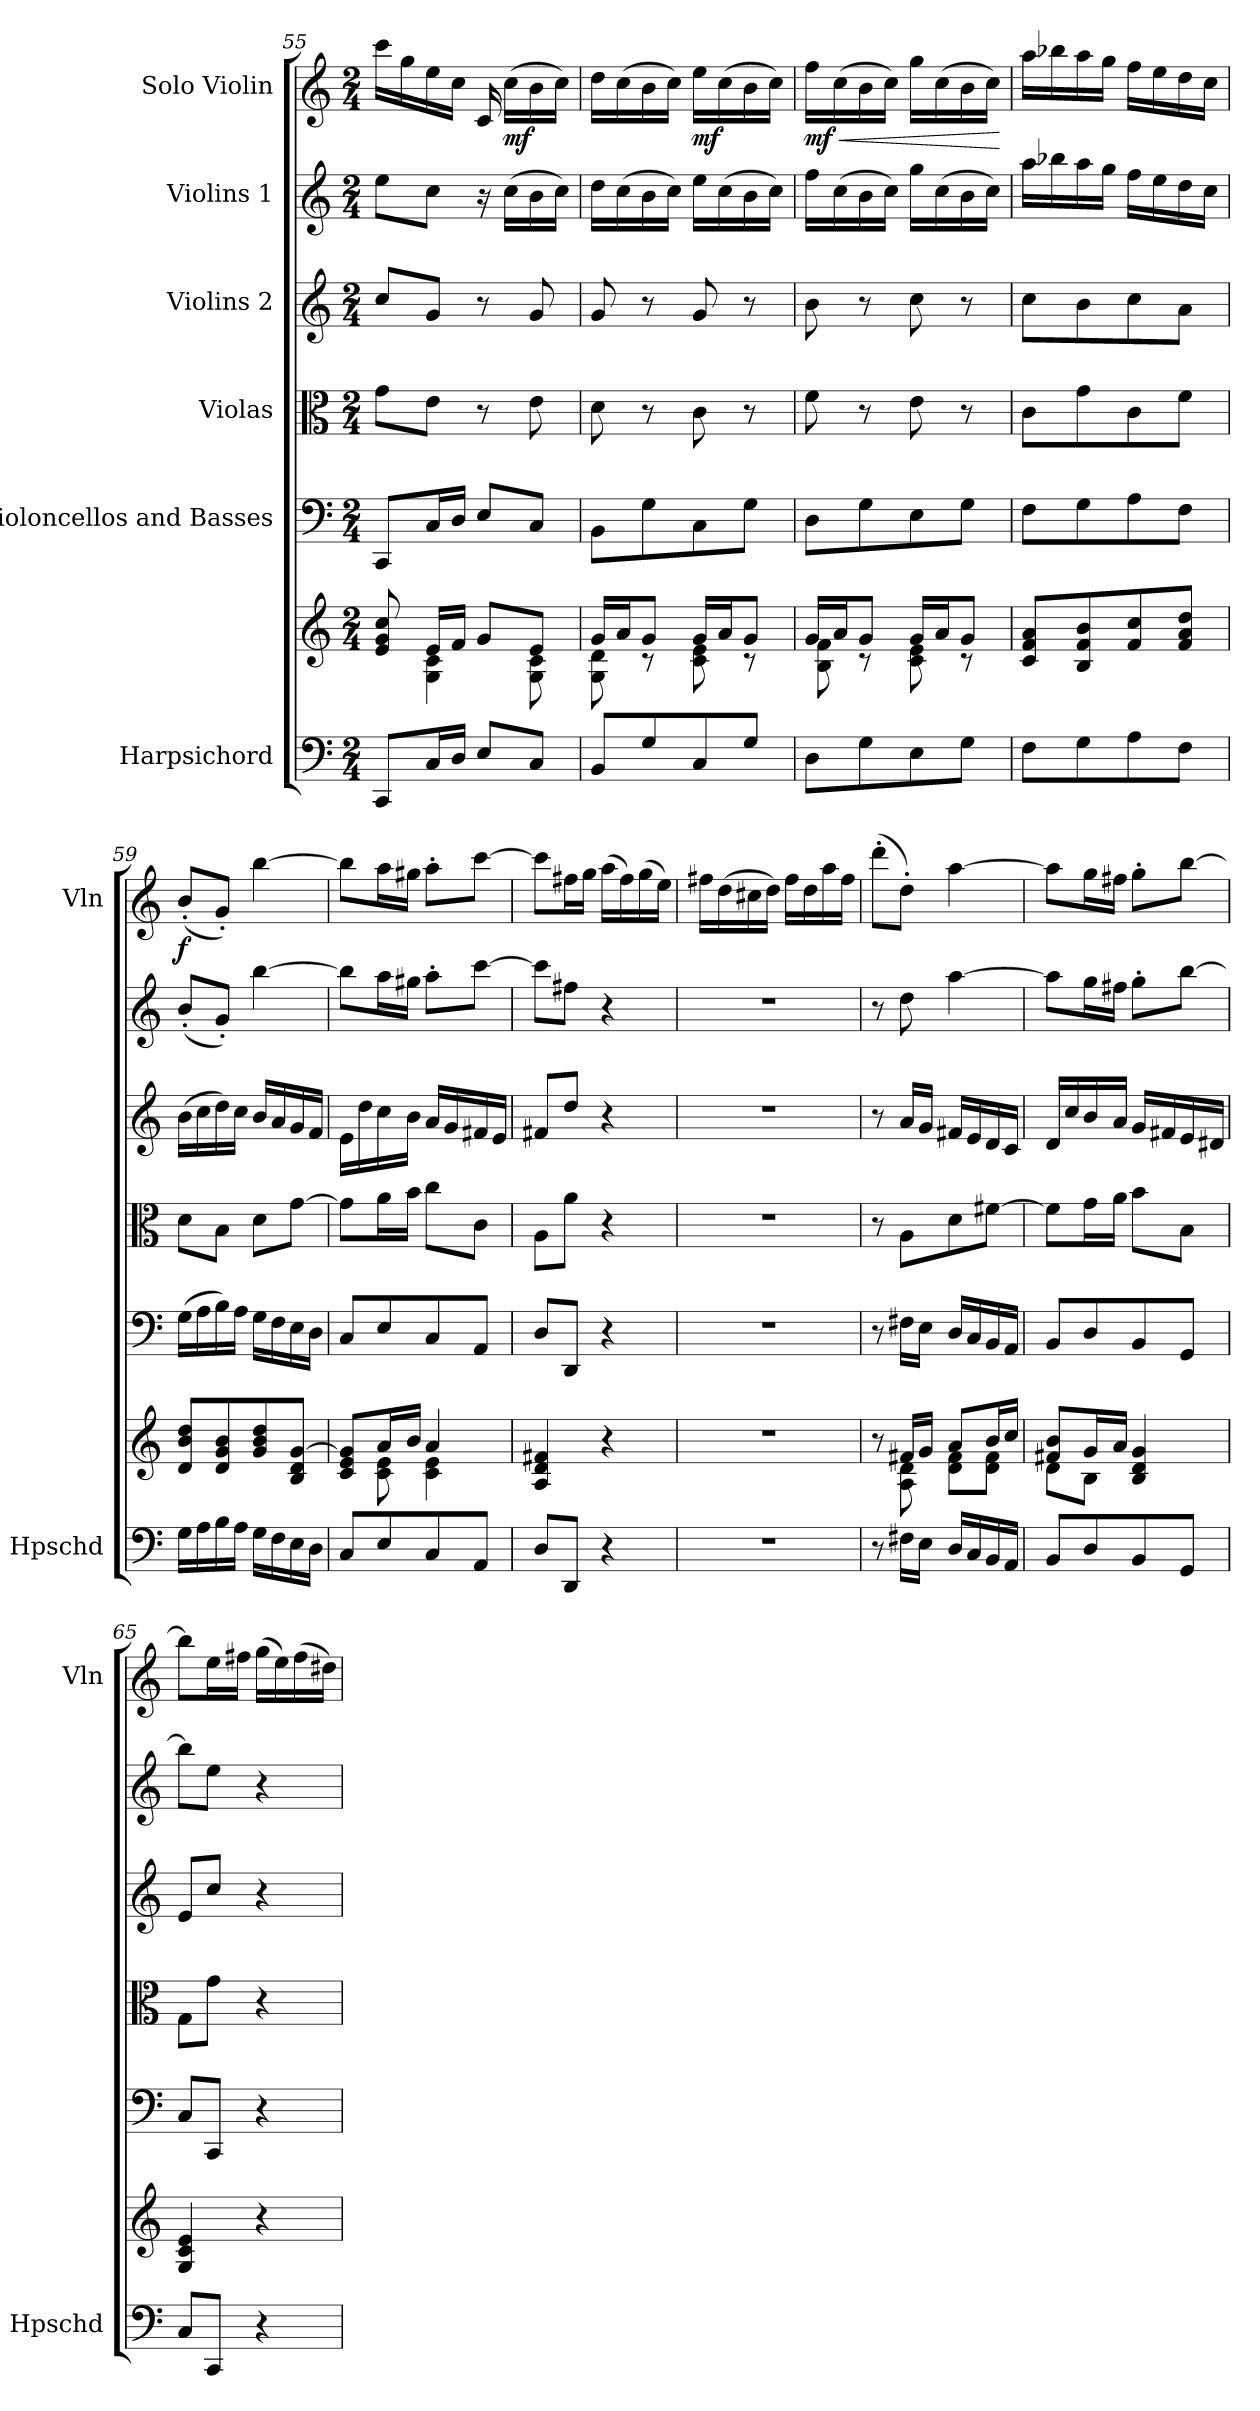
**kern	**kern	**kern	**kern	**kern	**kern	**kern	**dynam
*part6	*part6	*part5	*part4	*part3	*part2	*part1	*part1
*staff7	*staff6	*staff5	*staff4	*staff3	*staff2	*staff1	*staff1
*I"Harpsichord	*	*I"Violoncellos  and Basses	*I"Violas	*I"Violins 2	*I"Violins 1	*I"Solo Violin	*
*I'Hpschd	*	*	*	*	*	*I'Vln	*
*clefF4	*clefG2	*clefF4	*clefC3	*clefG2	*clefG2	*clefG2	*
*k[]	*k[]	*k[]	*k[]	*k[]	*k[]	*k[]	*
*C:	*C:	*C:	*C:	*C:	*C:	*C:	*
*M2/4	*M2/4	*M2/4	*M2/4	*M2/4	*M2/4	*M2/4	*
=55	=55	=55	=55	=55	=55	=55	=55
*	*^	*	*	*	*	*	*
8CC/L	8e/ 8g/ 8cc/	8ryy	8CC/L	8g\L	8cc/L	8ee\L	16ccc\LL	.
.	.	.	.	.	.	.	16gg\	.
16C/L	16e/LL	4G\ 4c\	16C/L	8e\J	8g/J	8cc\J	16ee\	.
16D/JJ	16f/JJ	.	16D/JJ	.	.	.	16cc\JJ	.
8E/L	8g/L	.	8E/L	8r	8r	16r	16c/	.
!	!	!	!	!	!	!	!	!LO:DY:b
.	.	.	.	.	.	(16cc\LL	(16cc\LL	mf
8C/J	8e/J	8G\ 8c\	8C/J	8e\	8g/	16b\	16b\	.
.	.	.	.	.	.	16cc\JJ)	16cc\JJ)	.
=56	=56	=56	=56	=56	=56	=56	=56	=56
8BB/L	16g/LL	8G\ 8d\	8BB\L	8d\	8g/	16dd\LL	16dd\LL	.
.	16a/J	.	.	.	.	(16cc\	(16cc\	.
8G/	8g/J	8rc	8G\	8r	8r	16b\	16b\	.
.	.	.	.	.	.	16cc\JJ)	16cc\JJ)	.
!	!	!	!	!	!	!	!	!LO:DY:b
8C/	16g/LL	8c\ 8e\	8C\	8c\	8g/	16ee\LL	16ee\LL	mf
.	16a/J	.	.	.	.	(16cc\	(16cc\	.
8G/J	8g/J	8rc	8G\J	8r	8r	16b\	16b\	.
.	.	.	.	.	.	16cc\JJ)	16cc\JJ)	.
=57	=57	=57	=57	=57	=57	=57	=57	=57
!	!	!	!	!	!	!	!	!LO:HP:b
!	!	!	!	!	!	!	!	!LO:DY:n=1:b
8D\L	16g/LL	8B\ 8f\	8D\L	8f\	8b\	16ff\LL	16ff\LL	< mf
.	16a/J	.	.	.	.	(16cc\	(16cc\	.
8G\	8g/J	8rc	8G\	8r	8r	16b\	16b\	.
.	.	.	.	.	.	16cc\JJ)	16cc\JJ)	.
8E\	16g/LL	8c\ 8e\	8E\	8e\	8cc\	16gg\LL	16gg\LL	.
.	16a/J	.	.	.	.	(16cc\	(16cc\	.
8G\J	8g/J	8rc	8G\J	8r	8r	16b\	16b\	.
.	.	.	.	.	.	16cc\JJ)	16cc\JJ)	.
*	*v	*v	*	*	*	*	*	*
.	.	.	.	.	.	.	[
=58	=58	=58	=58	=58	=58	=58	=58
8F\L	8c/ 8f/ 8a/L	8F\L	8c\L	8cc\L	16aa\LL	16aa\LL	.
.	.	.	.	.	16bb-X\	16bb-X\	.
8G\	8B/ 8f/ 8b/	8G\	8g\	8b\	16aa\	16aa\	.
.	.	.	.	.	16gg\JJ	16gg\JJ	.
8A\	8f/ 8cc/	8A\	8c\	8cc\	16ff\LL	16ff\LL	.
.	.	.	.	.	16ee\	16ee\	.
8F\J	8f/ 8a/ 8dd/J	8F\J	8f\J	8a\J	16dd\	16dd\	.
.	.	.	.	.	16cc\JJ	16cc\JJ	.
!!LO:PB:g=z
=59	=59	=59	=59	=59	=59	=59	=59
!	!	!	!	!	!	!	!LO:DY:b
16G\LL	8d/ 8b/ 8dd/L	(16G\LL	8d\L	(16b\LL	(8b'/L	(8b'/L	f
16A\	.	16A\	.	16cc\	.	.	.
16B\	8d/ 8g/ 8b/	16B\)	8B\J	16dd\)	8g'/J)	8g'/J)	.
16A\JJ	.	16A\JJ	.	16cc\JJ	.	.	.
16G\LL	8g/ 8b/ 8dd/	16G\LL	8d\L	16b/LL	[4bb\	[4bb\	.
16F\	.	16F\	.	16a/	.	.	.
16E\	8B/ 8d/ [8g/J	16E\	[8g\J	16g/	.	.	.
16D\JJ	.	16D\JJ	.	16f/JJ	.	.	.
=60	=60	=60	=60	=60	=60	=60	=60
*	*^	*	*	*	*	*	*
8C/L	8c/ 8e/ 8g/]L	8ryy	8C/L	8g\L]	16e\LL	8bb\L]	8bb\L]	.
.	.	.	.	.	16dd\	.	.	.
8E/	16a/L	8c\ 8e\	8E/	16a\L	16cc\	16aa\L	16aa\L	.
.	16b/JJ	.	.	16b\JJ	16b\JJ	16gg#X\JJ	16gg#X\JJ	.
8C/	4a/	4c\ 4e\	8C/	8cc\L	16a/LL	8aa'\L	8aa'\L	.
.	.	.	.	.	16g/	.	.	.
8AA/J	.	.	8AA/J	8c\J	16f#X/	[8ccc\J	[8ccc\J	.
.	.	.	.	.	16e/JJ	.	.	.
*	*v	*v	*	*	*	*	*	*
=61	=61	=61	=61	=61	=61	=61	=61
8D/L	4A/ 4d/ 4f#X/	8D/L	8A\L	8f#X/L	8ccc\L]	8ccc\L]	.
8DD/J	.	8DD/J	8a\J	8dd/J	8ff#X\J	16ff#X\L	.
.	.	.	.	.	.	16gg\JJ	.
4r	4r	4r	4r	4r	4r	(16aa\LL	.
.	.	.	.	.	.	16ff#\)	.
.	.	.	.	.	.	(16gg\	.
.	.	.	.	.	.	16ee\JJ)	.
=62	=62	=62	=62	=62	=62	=62	=62
2r	2r	2r	2r	2r	2r	16ff#X\LL	.
.	.	.	.	.	.	(16dd\	.
.	.	.	.	.	.	16cc#X\	.
.	.	.	.	.	.	16dd\JJ)	.
.	.	.	.	.	.	16ff#\LL	.
.	.	.	.	.	.	16dd\	.
.	.	.	.	.	.	16aa\	.
.	.	.	.	.	.	16ff#\JJ	.
=63	=63	=63	=63	=63	=63	=63	=63
*	*^	*	*	*	*	*	*
8r	8r	8ryy	8r	8r	8r	8r	(8ddd'\L	.
16F#X\LL	16f#X/LL	8A\ 8d\	16F#X\LL	8A\L	16a/LL	8dd\	8dd'\J)	.
16E\JJ	16g/JJ	.	16E\JJ	.	16g/JJ	.	.	.
16D/LL	8a/L	8d\ 8f#\L	16D/LL	8d\	16f#X/LL	[4aa\	[4aa\	.
16C/	.	.	16C/	.	16e/	.	.	.
16BB/	16b/L	8d\ 8f#\J	16BB/	[8f#X\J	16d/	.	.	.
16AA/JJ	16cc/JJ	.	16AA/JJ	.	16c/JJ	.	.	.
=64	=64	=64	=64	=64	=64	=64	=64	=64
8BB/L	8f#X/ 8b/L	8d\L	8BB/L	8f#\L]	16d/LL	8aa\L]	8aa\L]	.
.	.	.	.	.	16cc/	.	.	.
8D/	16g/L	8B\J	8D/	16g\L	16b/	16gg\L	16gg\L	.
.	16a/JJ	.	.	16a\JJ	16a/JJ	16ff#X\JJ	16ff#X\JJ	.
8BB/	4B/ 4d/ 4g/	4ryy	8BB/	8b\L	16g/LL	8gg'\L	8gg'\L	.
.	.	.	.	.	16f#X/	.	.	.
8GG/J	.	.	8GG/J	8B\J	16e/	[8bb\J	[8bb\J	.
.	.	.	.	.	16d#X/JJ	.	.	.
*	*v	*v	*	*	*	*	*	*
!!LO:LB:g=z
=65	=65	=65	=65	=65	=65	=65	=65
8C/L	4G/ 4c/ 4e/	8C/L	8G\L	8e/L	8bb\L]	8bb\L]	.
8CC/J	.	8CC/J	8g\J	8cc/J	8ee\J	16ee\L	.
.	.	.	.	.	.	16ff#X\JJ	.
4r	4r	4r	4r	4r	4r	(16gg\LL	.
.	.	.	.	.	.	16ee\)	.
.	.	.	.	.	.	(16ff#\	.
.	.	.	.	.	.	16dd#X\JJ)	.
=	=	=	=	=	=	=	=
*-	*-	*-	*-	*-	*-	*-	*-
